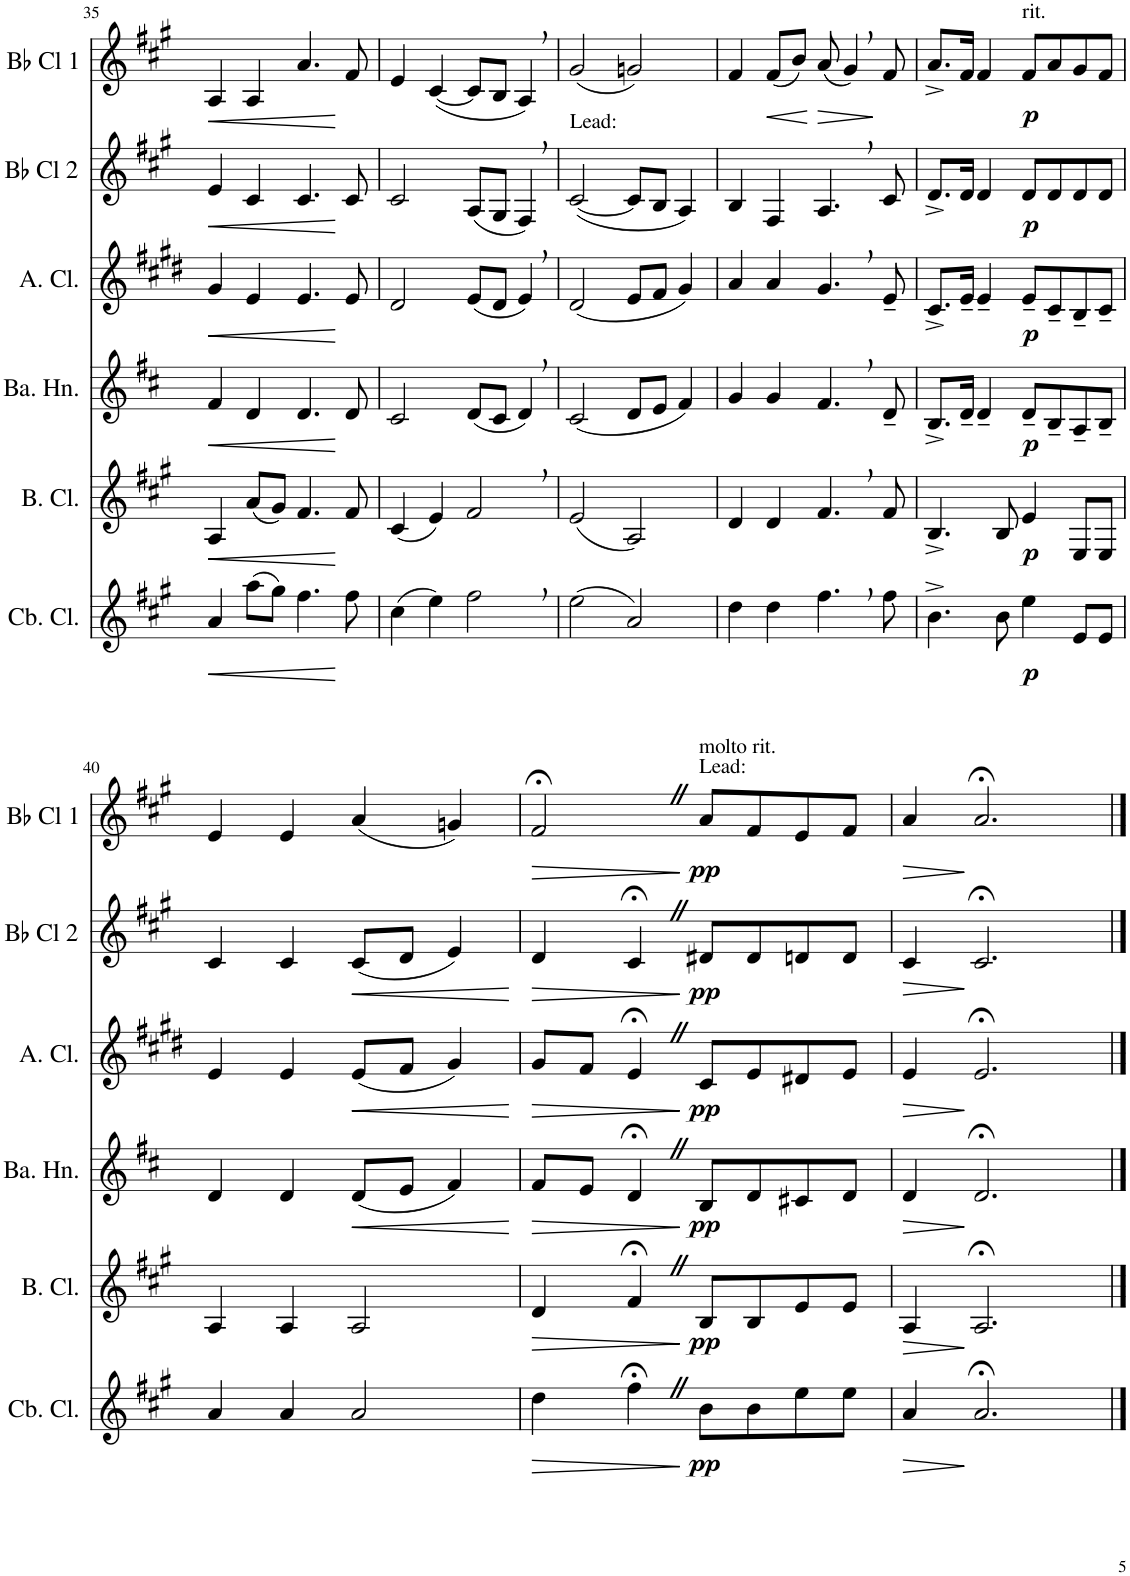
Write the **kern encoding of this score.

**kern	**dynam	**kern	**dynam	**kern	**dynam	**kern	**dynam	**kern	**dynam	**kern	**dynam
*part6	*part6	*part5	*part5	*part4	*part4	*part3	*part3	*part2	*part2	*part1	*part1
*staff6	*staff6	*staff5	*staff5	*staff4	*staff4	*staff3	*staff3	*staff2	*staff2	*staff1	*staff1
*I"Contrabass Clarinet	*	*I"Bass Clarinet	*	*I"Basset Horn	*	*I"Alto Clarinet	*	*I"Bb Clarinet 2	*	*I"Bb Clarinet 1	*
*I'Cb. Cl.	*	*I'B. Cl.	*	*I'Ba. Hn.	*	*I'A. Cl.	*	*I'Bb Cl 2	*	*I'Bb Cl 1	*
!!LO:PB:g=z
*clefG2	*	*clefG2	*	*clefG2	*	*clefG2	*	*clefG2	*	*clefG2	*
*Trd15c26	*	*Trd8c14	*	*Trd4c7	*	*Trd5c9	*	*Trd1c2	*	*Trd1c2	*
*k[f#c#g#]	*	*k[f#c#g#]	*	*k[f#c#]	*	*k[f#c#g#d#]	*	*k[f#c#g#]	*	*k[f#c#g#]	*
*M4/4	*	*M4/4	*	*M4/4	*	*M4/4	*	*M4/4	*	*M4/4	*
*met(c)	*	*met(c)	*	*met(c)	*	*met(c)	*	*met(c)	*	*met(c)	*
=35	=35	=35	=35	=35	=35	=35	=35	=35	=35	=35	=35
!	!LO:HP:b	!	!LO:HP:b	!	!LO:HP:b	!	!LO:HP:b	!	!LO:HP:b	!	!LO:HP:b
4a/	<	4A/	<	4f#/	<	4g#/	<	4e/	<	4A/	<
(8aa\L	.	(8a/L	.	4d/	.	4e/	.	4c#/	.	4A/	.
8gg#\J)	.	8g#/J)	.	.	.	.	.	.	.	.	.
4.ff#\	.	4.f#/	.	4.d/	.	4.e/	.	4.c#/	.	4.a/	.
8ff#\	[	8f#/	[	8d/	[	8e/	[	8c#/	[	8f#/	[
=36	=36	=36	=36	=36	=36	=36	=36	=36	=36	=36	=36
(4cc#\	.	(4c#/	.	2c#/	.	2d#/	.	2c#/	.	4e/	.
4ee\)	.	4e/)	.	.	.	.	.	.	.	([4c#/	.
2ff#,\	.	2f#,/	.	(8d/L	.	(8e/L	.	(8A/L	.	8c#/L]	.
.	.	.	.	8c#/J	.	8d#/J	.	8G#/J	.	8B/J	.
.	.	.	.	4d,/)	.	4e,/)	.	4F#,/)	.	4A,/)	.
=37	=37	=37	=37	=37	=37	=37	=37	=37	=37	=37	=37
!	!	!	!	!	!	!	!	!LO:TX:a:t=Lead&colon;	!	!	!
(2ee\	.	(2e/	.	(2c#/	.	(2d#/	.	([2c#/	.	(2g#/	.
2a/)	.	2A/)	.	8d/L	.	8e/L	.	8c#/L]	.	2gn/)	.
.	.	.	.	8e/J	.	8f#/J	.	8B/J	.	.	.
.	.	.	.	4f#/)	.	4g#/)	.	4A/)	.	.	.
=38	=38	=38	=38	=38	=38	=38	=38	=38	=38	=38	=38
4dd\	.	4d/	.	4g/	.	4a/	.	4B/	.	4f#/	.
!	!	!	!	!	!	!	!	!	!	!	!LO:HP:b
4dd\	.	4d/	.	4g/	.	4a/	.	4F#/	.	(8f#/L	<
.	.	.	.	.	.	.	.	.	.	8b/J)	.
!	!	!	!	!	!	!	!	!	!	!	!LO:HP:n=1:b
4.ff#,\	.	4.f#,/	.	4.f#,/	.	4.g#,/	.	4.A,/	.	(8a/	[ >
.	.	.	.	.	.	.	.	.	.	4g#,/)	.
8ff#\	.	8f#/	.	8d~/	.	8e~/	.	8c#/	.	8f#/	]
=39	=39	=39	=39	=39	=39	=39	=39	=39	=39	=39	=39
4.b^\	.	4.B^/	.	8.B^/L	.	8.c#^/L	.	8.d^/L	.	8.a^/L	.
.	.	.	.	16d~/Jk	.	16e~/Jk	.	16d/Jk	.	16f#/Jk	.
.	.	.	.	4d~/	.	4e~/	.	4d/	.	4f#/	.
8b\	.	8B/	.	.	.	.	.	.	.	.	.
!	!	!	!	!	!	!	!	!	!	!LO:TX:a:t=rit.	!
!	!LO:DY:b	!	!LO:DY:b	!	!LO:DY:b	!	!LO:DY:b	!	!LO:DY:b	!	!LO:DY:b
4ee\	p	4e/	p	8d~/L	p	8e~/L	p	8d/L	p	8f#/L	p
.	.	.	.	8B~/	.	8c#~/	.	8d/	.	8a/	.
8e/L	.	8E/L	.	8A~/	.	8B~/	.	8d/	.	8g#/	.
8e/J	.	8E/J	.	8B~/J	.	8c#~/J	.	8d/J	.	8f#/J	.
!!LO:LB:g=z
=40	=40	=40	=40	=40	=40	=40	=40	=40	=40	=40	=40
4a/	.	4A/	.	4d/	.	4e/	.	4c#/	.	4e/	.
4a/	.	4A/	.	4d/	.	4e/	.	4c#/	.	4e/	.
!	!	!	!	!	!LO:HP:b	!	!LO:HP:b	!	!LO:HP:b	!	!
2a/	.	2A/	.	(8d/L	<	(8e/L	<	(8c#/L	<	(4a/	.
.	.	.	.	8e/J	.	8f#/J	.	8d/J	.	.	.
.	.	.	.	4f#/)	.	4g#/)	.	4e/)	.	4gn/)	.
.	.	.	.	.	[	.	[	.	[	.	.
=41	=41	=41	=41	=41	=41	=41	=41	=41	=41	=41	=41
!	!LO:HP:b	!	!LO:HP:b	!	!LO:HP:b	!	!LO:HP:b	!	!LO:HP:b	!	!LO:HP:b
4dd\	>	4d/	>	8f#/L	>	8g#/L	>	4d/	>	2f#;<Z/	>
.	.	.	.	8e/J	.	8f#/J	.	.	.	.	.
4ff#;<Z\	.	4f#;<Z/	.	4d;<Z/	.	4e;<Z/	.	4c#;<Z/	.	.	.
!	!	!	!	!	!	!	!	!	!	!LO:TX:a:t=Lead&colon;	!
!	!	!	!	!	!	!	!	!	!	!LO:TX:a:t=molto rit.	!
!	!LO:DY:n=1:b	!	!LO:DY:n=1:b	!	!LO:DY:n=1:b	!	!LO:DY:n=1:b	!	!LO:DY:n=1:b	!	!LO:DY:n=1:b
8b\L	] pp	8B/L	] pp	8B/L	] pp	8c#/L	] pp	8d#X/L	] pp	8a/L	] pp
8b\	.	8B/	.	8d/	.	8e/	.	8d#/	.	8f#/	.
8ee\	.	8e/	.	8c#X/	.	8d#X/	.	8dn/	.	8e/	.
8ee\J	.	8e/J	.	8d/J	.	8e/J	.	8d/J	.	8f#/J	.
=42	=42	=42	=42	=42	=42	=42	=42	=42	=42	=42	=42
!	!LO:HP:b	!	!LO:HP:b	!	!LO:HP:b	!	!LO:HP:b	!	!LO:HP:b	!	!LO:HP:b
4a/	>	4A/	>	4d/	>	4e/	>	4c#/	>	4a/	>
2.a;</	]	2.A;</	]	2.d;</	]	2.e;</	]	2.c#;</	]	2.a;</	]
==	==	==	==	==	==	==	==	==	==	==	==
*-	*-	*-	*-	*-	*-	*-	*-	*-	*-	*-	*-
